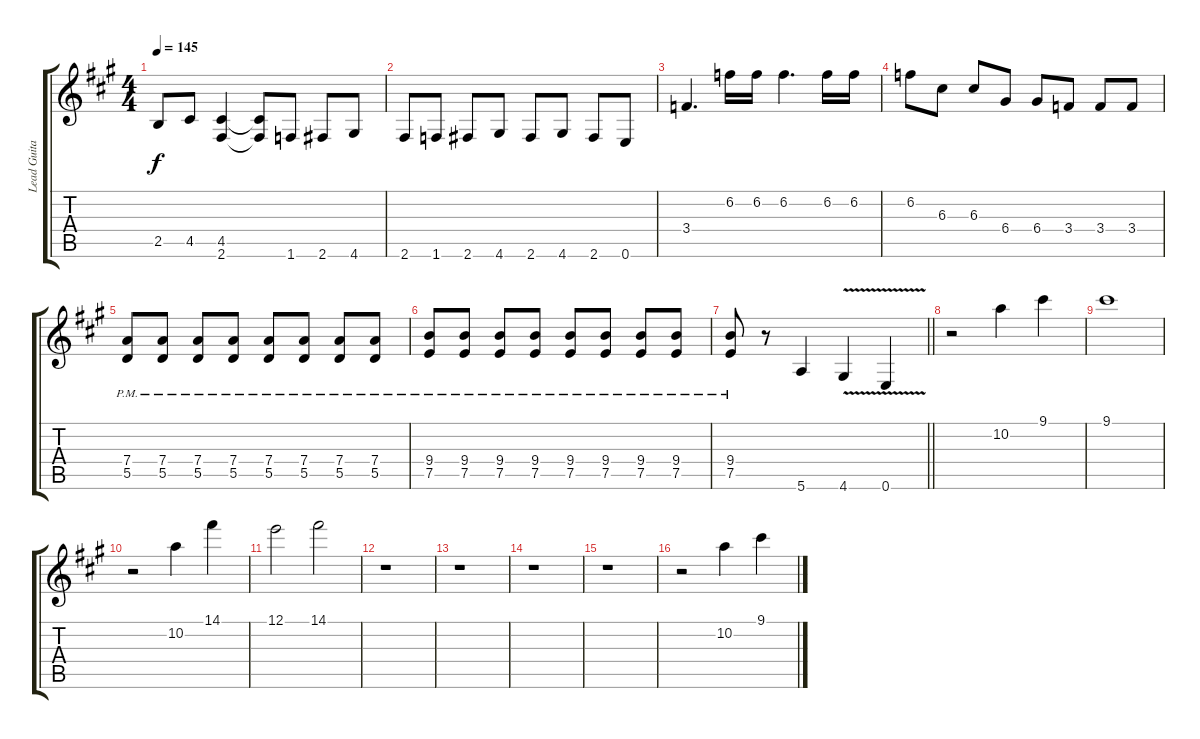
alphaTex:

\track ("Lead Guitar 1" "Lead Guita") {instrument overdrivenguitar}
\staff {score tabs}
\tuning (E4 B3 G3 D3 A2 E2) {hide}
\ts (4 4)
\tempo 145
\clef g2
\ks f#minor
2.5.8{dy f} 4.5.8 (4.5 2.6).4 (4.5{t} 2.6{t}).8 1.6.8 2.6.8 4.6.8 |
2.6.8 1.6.8 2.6.8 4.6.8 2.6.8 4.6.8 2.6.8 0.6.8 |
3.4.4{d} 6.2.16 6.2.16 6.2.4{d} 6.2.16 6.2.16 |
6.2.8 6.3.8 6.3.8 6.4.8 6.4.8 3.4.8 3.4.8 3.4.8 |
(7.4{pm} 5.5{pm}).8 (7.4{pm} 5.5{pm}).8 (7.4{pm} 5.5{pm}).8 (7.4{pm} 5.5{pm}).8 (7.4{pm} 5.5{pm}).8 (7.4{pm} 5.5{pm}).8 (7.4{pm} 5.5{pm}).8 (7.4{pm} 5.5{pm}).8 |
(9.4{pm} 7.5{pm}).8 (9.4{pm} 7.5{pm}).8 (9.4{pm} 7.5{pm}).8 (9.4{pm} 7.5{pm}).8 (9.4{pm} 7.5{pm}).8 (9.4{pm} 7.5{pm}).8 (9.4{pm} 7.5{pm}).8 (9.4{pm} 7.5{pm}).8 |
\barLineRight lightlight
(9.4{pm} 7.5{pm}).8 r.8 5.6.4 4.6{v}.4 0.6{v}.4 |
r.2 10.2.4 9.1.4 |
9.1.1 |
r.2 10.2.4 14.1.4 |
12.1.2 14.1.2 |
r.1 |
r.1 |
r.1 |
r.1 |
r.2 10.2.4 9.1.4
